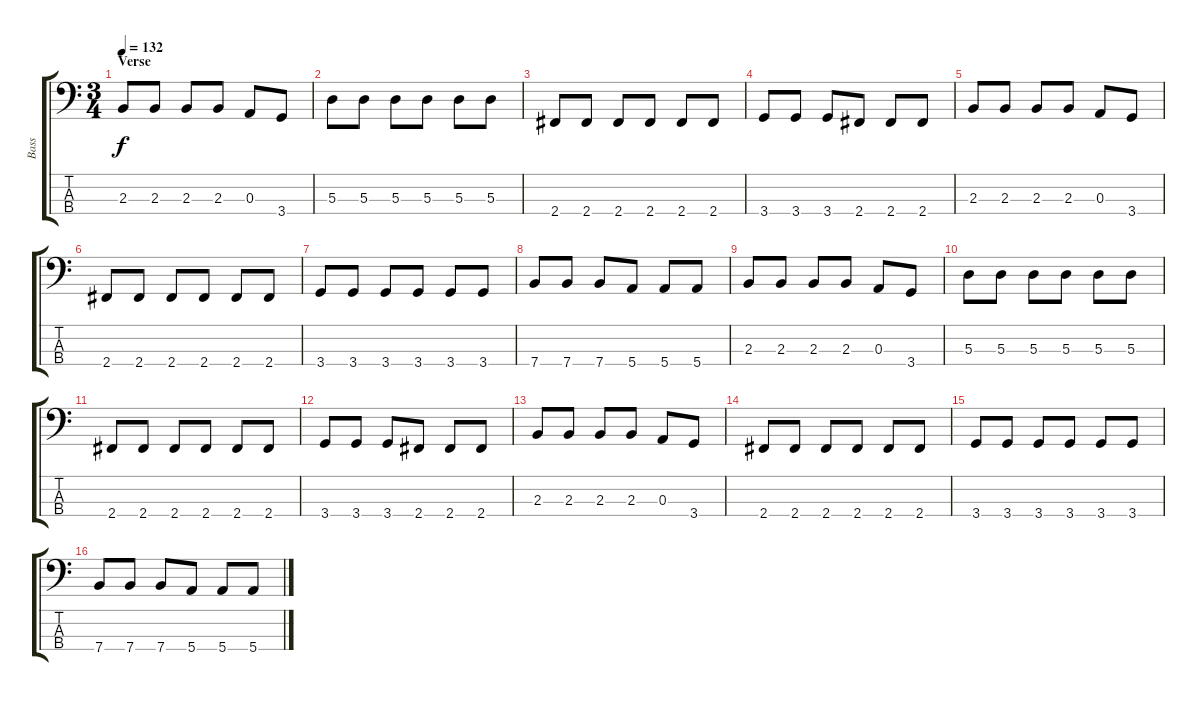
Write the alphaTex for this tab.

\track ("Bass" "Bass") {instrument electricbasspick}
\staff {score tabs}
\tuning (G2 D2 A1 E1) {hide}
\ts (3 4)
\section ("" "Verse")
\tempo 132
\clef f4
\ks c
2.3.8{dy f} 2.3.8 2.3.8 2.3.8 0.3.8 3.4.8 |
5.3.8 5.3.8 5.3.8 5.3.8 5.3.8 5.3.8 |
2.4.8 2.4.8 2.4.8 2.4.8 2.4.8 2.4.8 |
3.4.8 3.4.8 3.4.8 2.4.8 2.4.8 2.4.8 |
2.3.8 2.3.8 2.3.8 2.3.8 0.3.8 3.4.8 |
2.4.8 2.4.8 2.4.8 2.4.8 2.4.8 2.4.8 |
3.4.8 3.4.8 3.4.8 3.4.8 3.4.8 3.4.8 |
7.4.8 7.4.8 7.4.8 5.4.8 5.4.8 5.4.8 |
2.3.8 2.3.8 2.3.8 2.3.8 0.3.8 3.4.8 |
5.3.8 5.3.8 5.3.8 5.3.8 5.3.8 5.3.8 |
2.4.8 2.4.8 2.4.8 2.4.8 2.4.8 2.4.8 |
3.4.8 3.4.8 3.4.8 2.4.8 2.4.8 2.4.8 |
2.3.8 2.3.8 2.3.8 2.3.8 0.3.8 3.4.8 |
2.4.8 2.4.8 2.4.8 2.4.8 2.4.8 2.4.8 |
3.4.8 3.4.8 3.4.8 3.4.8 3.4.8 3.4.8 |
7.4.8 7.4.8 7.4.8 5.4.8 5.4.8 5.4.8
